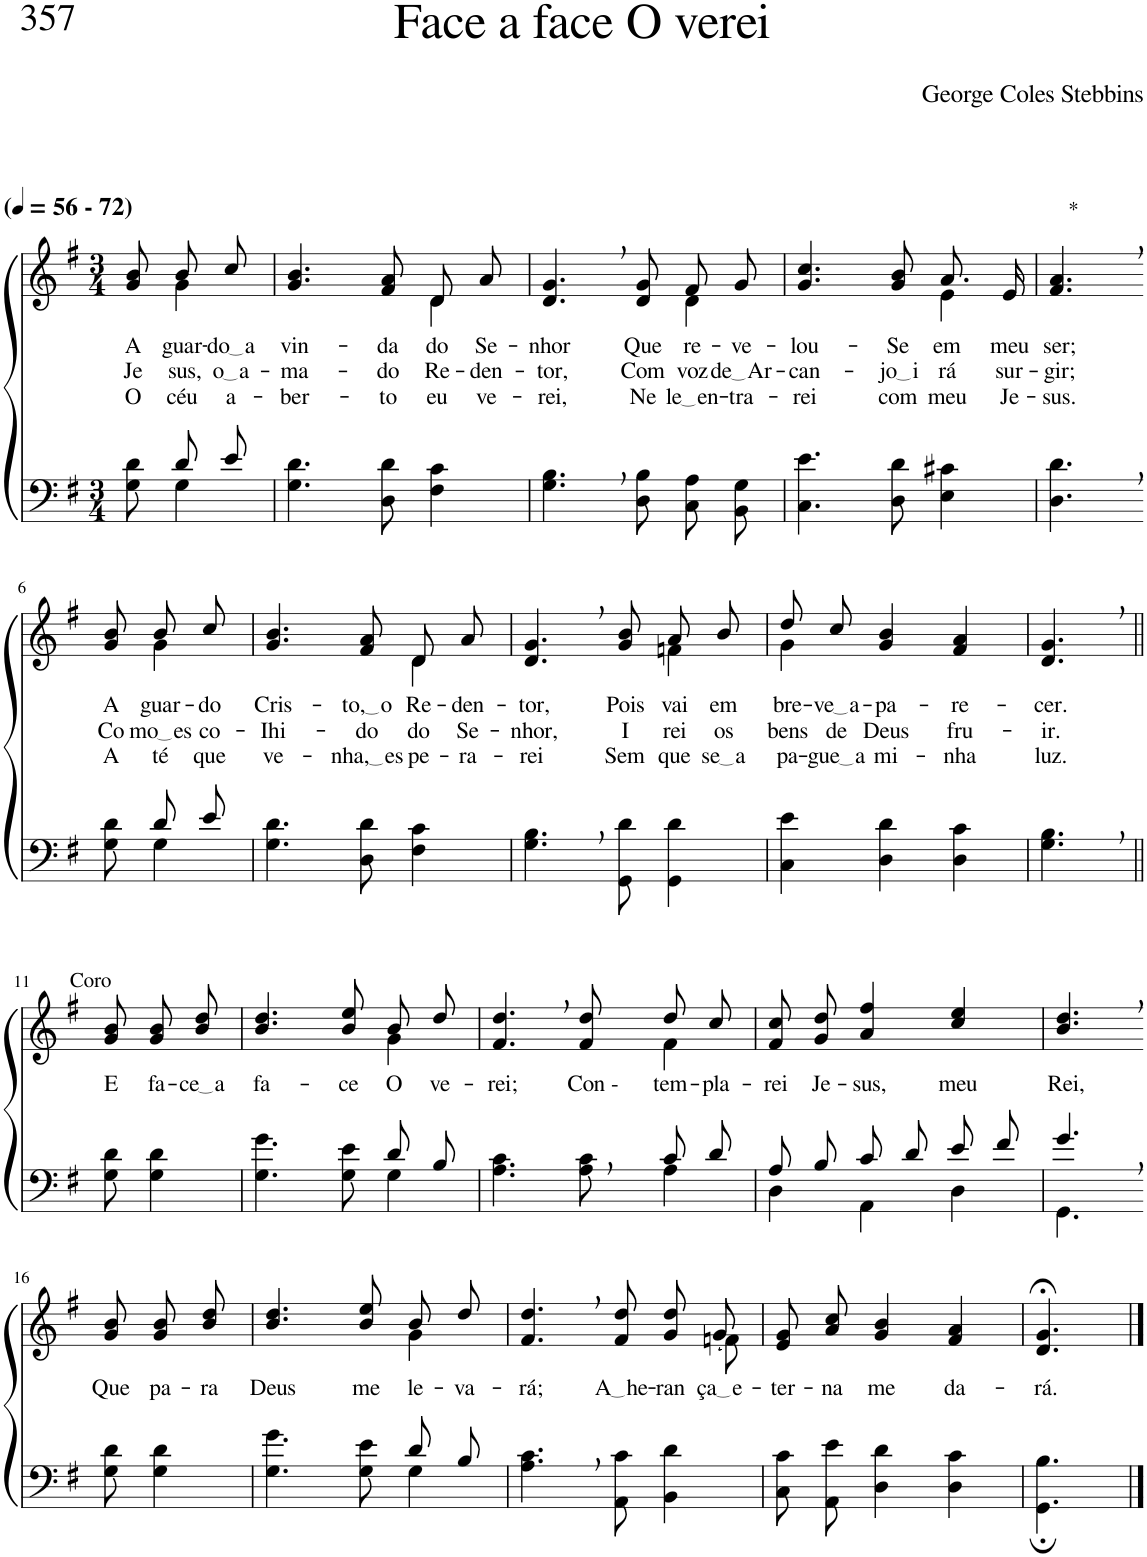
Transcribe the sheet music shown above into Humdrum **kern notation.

**kern	**kern	**text	**text	**text
*part2	*part1	*part1	*part1	*part1
*staff2	*staff1	*staff1	*staff1	*staff1
*I"Parte III e IV	*I"Parte I e II	*	*	*
*clefF4	*clefG2	*	*	*
*Trd1c2	*Trd1c2	*	*	*
*k[f#]	*k[f#]	*	*	*
*M3/4	*M3/4	*	*	*
*MM56	*MM56	*	*	*
=1	=1	=1	=1	=1
*^	*	*	*	*
!	!	!LO:TX:a:B:t=(	!	!	!
!	!	!LO:TX:a:B:t=- 72)	!	!	!
!	!	!	!LO:LY:b	!LO:LY:b	!LO:LY:b
*	*	*^	*	*	*
8ryy	8G\ 8d\	8g/ 8b/	8ryy	A-	Je-	O
!	!	!	!	!LO:LY:b	!LO:LY:b	!LO:LY:b
8d/L	4G\	8b/L	4g\	-guar-	-sus,	céu
!	!	!	!	!LO:LY:b	!LO:LY:b	!LO:LY:b
8e/J	.	8cc/J	.	do a	o a	a-
*v	*v	*	*	*	*	*
=2	=2	=2	=2	=2	=2
!	!	!	!LO:LY:b	!LO:LY:b	!LO:LY:b
4.G\ 4.d\	4.g/ 4.b/	2ryy	vin-	-ma-	-ber-
!	!	!	!LO:LY:b	!LO:LY:b	!LO:LY:b
8D\ 8d\	8f#/ 8a/	.	-da	-do	-to
!	!	!	!LO:LY:b	!LO:LY:b	!LO:LY:b
4F#\ 4c\	8d/L	4d\	do	Re-	eu
!	!	!	!LO:LY:b	!LO:LY:b	!LO:LY:b
.	8a/J	.	Se-	-den-	ve-
=3	=3	=3	=3	=3	=3
!	!	!	!LO:LY:b	!LO:LY:b	!LO:LY:b
4.G\, 4.B\,	4.d/, 4.g/,	2ryy	-nhor	-tor,	-rei,
!	!	!	!LO:LY:b	!LO:LY:b	!LO:LY:b
8D\ 8B\	8d/ 8g/	.	Que	Com	Ne-
!	!	!	!LO:LY:b	!LO:LY:b	!LO:LY:b
8C\ 8A\L	8f#/L	4d\	re-	voz	le en
!	!	!	!LO:LY:b	!LO:LY:b	!LO:LY:b
8BB\ 8G\J	8g/J	.	-ve-	de Ar	-tra-
=4	=4	=4	=4	=4	=4
!	!	!	!LO:LY:b	!LO:LY:b	!LO:LY:b
4.C\ 4.e\	4.g/ 4.cc/	2ryy	-lou-	-can-	-rei
!	!	!	!LO:LY:b	!LO:LY:b	!LO:LY:b
8D\ 8d\	8g/ 8b/	.	-Se	jo i	com
!	!	!	!LO:LY:b	!LO:LY:b	!LO:LY:b
4E\ 4c#X\	8.a/L	4e\	em	-rá	meu
!	!	!	!LO:LY:b	!LO:LY:b	!LO:LY:b
.	16e/Jk	.	meu	sur-	Je-
*	*v	*v	*	*	*
=5	=5	=5	=5	=5
!	!LO:TX:a:t=*	!	!	!
!	!	!LO:LY:b	!LO:LY:b	!LO:LY:b
4.D\, 4.d\,	4.f#/, 4.a/,	ser;	-gir;	-sus.
!!LO:LB:g=z
=6-	=6-	=6-	=6-	=6-
*^	*	*	*	*
!LO:TX:b:t=Coro	!	!	!	!	!
!	!	!	!LO:LY:b	!LO:LY:b	!LO:LY:b
*	*	*^	*	*	*
8ryy	8G\ 8d\	8g/ 8b/	8ryy	A-	Co-	A-
!	!	!	!	!LO:LY:b	!LO:LY:b	!LO:LY:b
8d/L	4G\	8b/L	4g\	-guar-	mo es	-té
!	!	!	!	!LO:LY:b	!LO:LY:b	!LO:LY:b
8e/J	.	8cc/J	.	-do	co-	que
*v	*v	*	*	*	*	*
=7	=7	=7	=7	=7	=7
!	!	!	!LO:LY:b	!LO:LY:b	!LO:LY:b
4.G\ 4.d\	4.g/ 4.b/	2ryy	Cris-	-Ihi-	ve-
!	!	!	!LO:LY:b	!LO:LY:b	!LO:LY:b
8D\ 8d\	8f#/ 8a/	.	to, o	-do	nha, es
!	!	!	!LO:LY:b	!LO:LY:b	!LO:LY:b
4F#\ 4c\	8d/L	4d\	Re-	do	-pe-
!	!	!	!LO:LY:b	!LO:LY:b	!LO:LY:b
.	8a/J	.	-den-	Se-	-ra-
=8	=8	=8	=8	=8	=8
!	!	!	!LO:LY:b	!LO:LY:b	!LO:LY:b
4.G\, 4.B\,	4.d/, 4.g/,	2ryy	-tor,	-nhor,	-rei
!	!	!	!LO:LY:b	!LO:LY:b	!LO:LY:b
8GG\ 8d\	8g/ 8b/	.	Pois	I-	Sem
!	!	!	!LO:LY:b	!LO:LY:b	!LO:LY:b
4GG\ 4d\	8a/L	4fn\	vai	-rei	que
!	!	!	!LO:LY:b	!LO:LY:b	!LO:LY:b
.	8b/J	.	em	os	se a
=9	=9	=9	=9	=9	=9
!	!	!	!LO:LY:b	!LO:LY:b	!LO:LY:b
4C\ 4e\	8dd/L	4g\	bre-	bens	-pa-
!	!	!	!LO:LY:b	!LO:LY:b	!LO:LY:b
.	8cc/J	.	ve a	de	gue a
!	!	!	!LO:LY:b	!LO:LY:b	!LO:LY:b
4D\ 4d\	4g/ 4b/	2ryy	-pa-	Deus	mi-
!	!	!	!LO:LY:b	!LO:LY:b	!LO:LY:b
4D\ 4c\	4f#/ 4a/	.	-re-	fru-	-nha
*	*v	*v	*	*	*
=10	=10	=10	=10	=10
!	!	!LO:LY:b	!LO:LY:b	!LO:LY:b
4.G\, 4.B\,	4.d/, 4.g/,	-cer.	-ir.	luz.
!!LO:LB:g=z
=11||	=11||	=11||	=11||	=11||
!	!	!LO:LY:b	!	!
8G\ 8d\	8g/ 8b/	E	.	.
!	!	!LO:LY:b	!	!
4G\ 4d\	8g\ 8b\L	fa-	.	.
!	!	!LO:LY:b	!	!
.	8b\ 8dd\J	ce a	.	.
=12	=12	=12	=12	=12
*^	*	*	*	*
!	!	!	!LO:LY:b	!	!
*	*	*^	*	*	*
2ryy	4.G\ 4.g\	4.b/ 4.dd/	2ryy	fa-	.	.
!	!	!	!	!LO:LY:b	!	!
.	8G\ 8e\	8b/ 8ee/	.	-ce	.	.
!	!	!	!	!LO:LY:b	!	!
8d/L	4G\	8b/L	4g\	-O	.	.
!	!	!	!	!LO:LY:b	!	!
8B/J	.	8dd/J	.	ve-	.	.
=13	=13	=13	=13	=13	=13	=13
!	!	!	!	!LO:LY:b	!	!
2ryy	4.A\ 4.c\	4.f#/, 4.dd/,	2ryy	-rei;	.	.
!	!	!	!	!LO:LY:b	!	!
.	8A\ 8c\	8f#/ 8dd/	.	Con --	.	.
!	!	!	!	!LO:LY:b	!	!
8c/L	4A\	8dd/L	4f#\	-tem-	.	.
!	!	!	!	!LO:LY:b	!	!
8d/J	.	8cc/J	.	-pla-	.	.
*	*	*v	*v	*	*	*
=14	=14	=14	=14	=14	=14
!	!	!	!LO:LY:b	!	!
8A/L	4D\	8f#/ 8cc/L	-rei	.	.
!	!	!	!LO:LY:b	!	!
8B/J	.	8g/ 8dd/J	Je-	.	.
!	!	!	!LO:LY:b	!	!
8c/L	4AA\	4a/ 4ff#/	-sus,	.	.
8d/J	.	.	.	.	.
!	!	!	!LO:LY:b	!	!
8e/L	4D\	4cc/ 4ee/	meu	.	.
8f#/J	.	.	.	.	.
=15	=15	=15	=15	=15	=15
!	!	!	!LO:LY:b	!	!
4.g,/	4.GG\	4.b/, 4.dd/,	Rei,	.	.
!!LO:LB:g=z
=16-	=16-	=16-	=16-	=16-	=16-
!	!	!	!LO:LY:b	!	!
*v	*v	*	*	*	*
8G\ 8d\	8g/ 8b/	Que	.	.
!	!	!LO:LY:b	!	!
4G\ 4d\	8g\ 8b\L	pa-	.	.
!	!	!LO:LY:b	!	!
.	8b\ 8dd\J	-ra	.	.
=17	=17	=17	=17	=17
*^	*	*	*	*
!	!	!	!LO:LY:b	!	!
*	*	*^	*	*	*
2ryy	4.G\ 4.g\	4.b/ 4.dd/	2ryy	Deus	.	.
!	!	!	!	!LO:LY:b	!	!
.	8G\ 8e\	8b/ 8ee/	.	me	.	.
!	!	!	!	!LO:LY:b	!	!
8d/L	4G\	8b/L	4g\	le-	.	.
!	!	!	!	!LO:LY:b	!	!
8B/J	.	8dd/J	.	-va-	.	.
*v	*v	*	*	*	*	*
=18	=18	=18	=18	=18	=18
!	!	!	!LO:LY:b	!	!
4.A\, 4.c\,	4.f#/, 4.dd/,	8ryy	-rá;	.	.
!	!	!	!LO:LY:b	!	!
*	*v	*v	*	*	*
8AA\ 8c\	8f#/ 8dd/	A he	.	.
!	!	!LO:LY:b	!	!
4BB\ 4d\	8g/ 8dd/L	-ran-	.	.
*	*^	*	*	*
!	!	!	!LO:LY:b	!	!
.	8g/J	8fn\	ça e	.	.
=19	=19	=19	=19	=19	=19
!	!	!	!LO:LY:b	!	!
*	*v	*v	*	*	*
8C\ 8c\L	8e/ 8g/L	-ter-	.	.
!	!	!LO:LY:b	!	!
8AA\ 8e\J	8a/ 8cc/J	-na	.	.
!	!	!LO:LY:b	!	!
4D\ 4d\	4g/ 4b/	me	.	.
!	!	!LO:LY:b	!	!
4D\ 4c\	4f#/ 4a/	da-	.	.
=20	=20	=20	=20	=20
!	!	!LO:LY:b	!	!
4.GG\; 4.B\;	4.d/;< 4.g/;<	-rá.	.	.
==	==	==	==	==
*-	*-	*-	*-	*-
